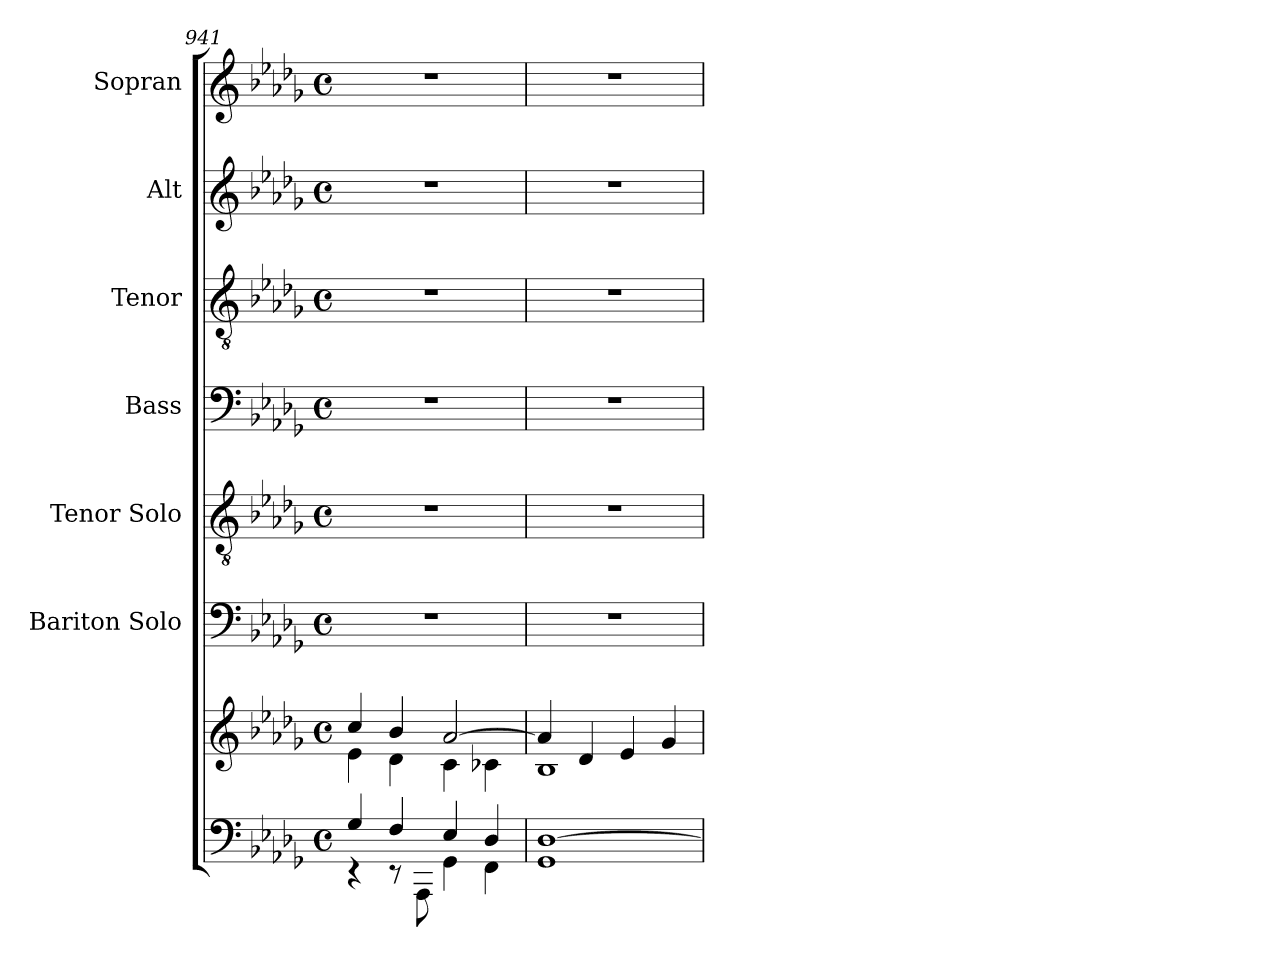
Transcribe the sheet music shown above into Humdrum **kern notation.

**kern	**kern	**kern	**kern	**kern	**kern	**kern	**kern
*part7	*part7	*part6	*part5	*part4	*part3	*part2	*part1
*staff8	*staff7	*staff6	*staff5	*staff4	*staff3	*staff2	*staff1
*	*	*I"Bariton Solo	*I"Tenor Solo	*I"Bass	*I"Tenor	*I"Alt	*I"Sopran
*	*	*	*	*I'B.	*I'T.	*I'A.	*I'S.
*clefF4	*clefG2	*clefF4	*clefGv2	*clefF4	*clefGv2	*clefG2	*clefG2
*k[b-e-a-d-g-]	*k[b-e-a-d-g-]	*k[b-e-a-d-g-]	*k[b-e-a-d-g-]	*k[b-e-a-d-g-]	*k[b-e-a-d-g-]	*k[b-e-a-d-g-]	*k[b-e-a-d-g-]
*D-:	*D-:	*D-:	*D-:	*D-:	*D-:	*D-:	*D-:
*M4/4	*M4/4	*M4/4	*M4/4	*M4/4	*M4/4	*M4/4	*M4/4
*met(c)	*met(c)	*met(c)	*met(c)	*met(c)	*met(c)	*met(c)	*met(c)
=941	=941	=941	=941	=941	=941	=941	=941
*^	*^	*	*	*	*	*	*
4G-/	4rEE	4cc/	4e-\	1r	1r	1r	1r	1r	1r
4F/	8rEE	4b-/	4d-\	.	.	.	.	.	.
.	8AAA-\	.	.	.	.	.	.	.	.
4E-/	4GG-\	[>2a-/	4c\	.	.	.	.	.	.
4D-/	4FF\	.	4c-X\	.	.	.	.	.	.
=942	=942	=942	=942	=942	=942	=942	=942	=942	=942
[>1D-	1GG-	4a-/]	1B-	1r	1r	1r	1r	1r	1r
.	.	4d-/	.	.	.	.	.	.	.
.	.	4e-/	.	.	.	.	.	.	.
.	.	4g-/	.	.	.	.	.	.	.
*v	*v	*	*	*	*	*	*	*	*
*	*v	*v	*	*	*	*	*	*
=	=	=	=	=	=	=	=
*-	*-	*-	*-	*-	*-	*-	*-
